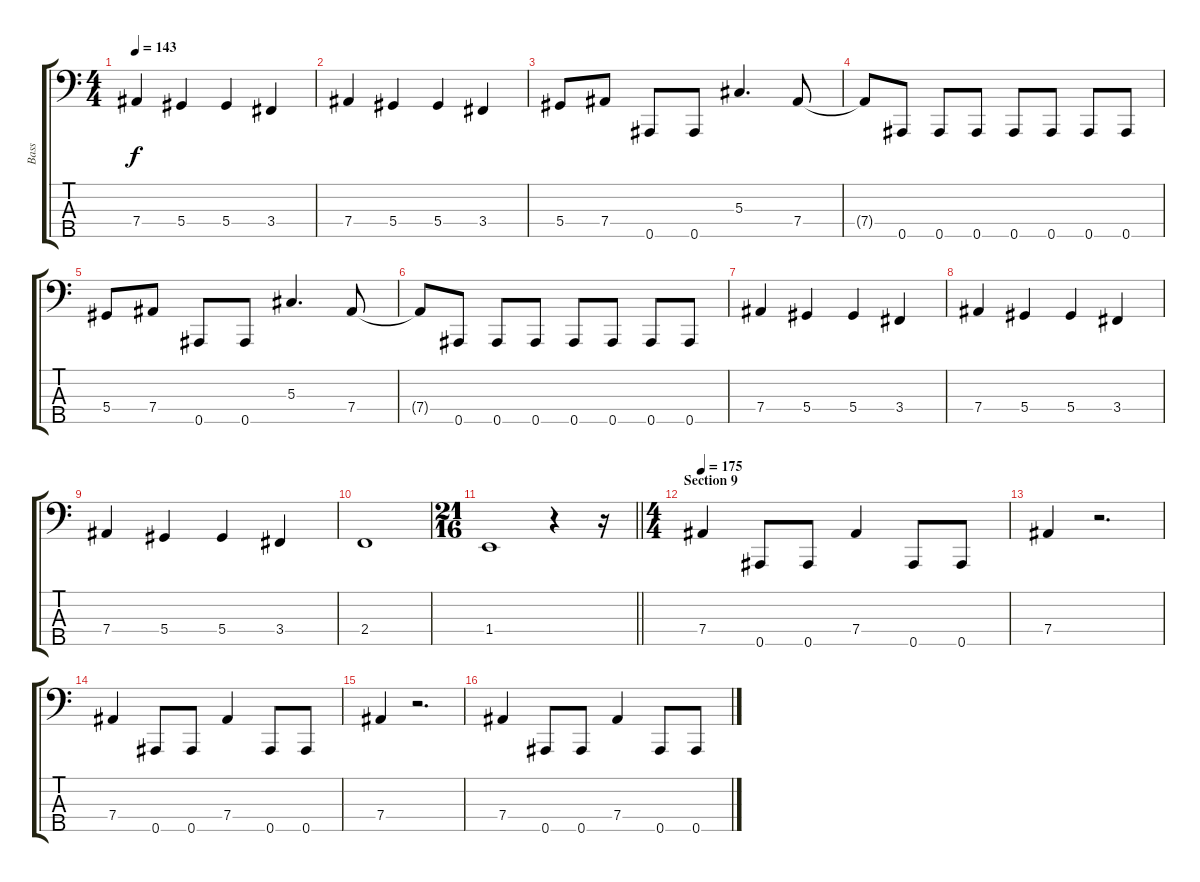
\track ("Bass" "Bass") {instrument electricbassfinger}
\staff {score tabs}
\tuning (Gb2 Db2 Ab1 Eb1 Bb0) {hide}
\ts (4 4)
\tempo 143
\clef f4
\ks c
7.4.4{dy f} 5.4.4 5.4.4 3.4.4 |
7.4.4 5.4.4 5.4.4 3.4.4 |
5.4.8 7.4.8 0.5.8 0.5.8 5.3.4{d} 7.4.8 |
7.4{t}.8 0.5.8 0.5.8 0.5.8 0.5.8 0.5.8 0.5.8 0.5.8 |
5.4.8 7.4.8 0.5.8 0.5.8 5.3.4{d} 7.4.8 |
7.4{t}.8 0.5.8 0.5.8 0.5.8 0.5.8 0.5.8 0.5.8 0.5.8 |
7.4.4 5.4.4 5.4.4 3.4.4 |
7.4.4 5.4.4 5.4.4 3.4.4 |
7.4.4 5.4.4 5.4.4 3.4.4 |
2.4.1 |
\ts (21 16)
\barLineRight lightlight
1.4.1 r.4 r.16 |
\ts (4 4)
\section ("" "Section 9")
\tempo 175
7.4.4 0.5.8 0.5.8 7.4.4 0.5.8 0.5.8 |
7.4.4 r.2{d} |
7.4.4 0.5.8 0.5.8 7.4.4 0.5.8 0.5.8 |
7.4.4 r.2{d} |
7.4.4 0.5.8 0.5.8 7.4.4 0.5.8 0.5.8
